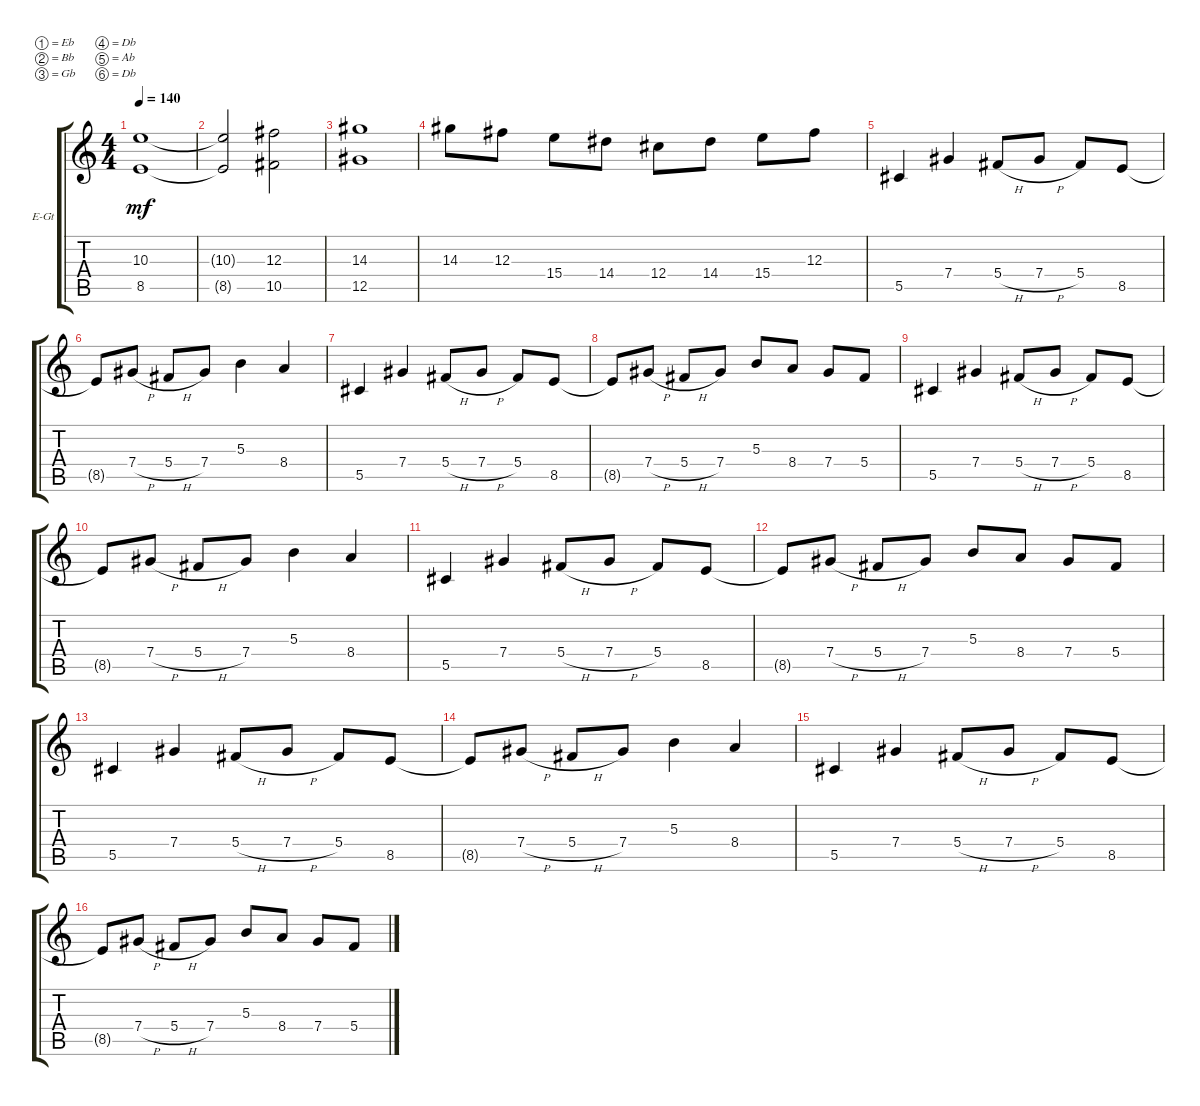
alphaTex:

\defaultSystemsLayout 4
\bracketExtendMode groupsimilarinstruments
\firstSystemTrackNameOrientation horizontal
\otherSystemsTrackNameOrientation horizontal
\track ("Electric Guitar" "E-Gt") {instrument distortionguitar}
\staff {score tabs}
\tuning (Eb4 Bb3 Gb3 Db3 Ab2 Db2)
\ts (4 4)
\tempo 140
\clef g2
\ks c
(8.5 10.3).1{dy mf} |
(10.3{t} 8.5{t}).2 (10.5 12.3).2 |
(14.3 12.5).1 |
14.3.8 12.3.8 15.4.8 14.4.8 12.4.8 14.4.8 15.4.8 12.3.8 |
5.5.4 7.4.4 5.4{h}.8 7.4{h}.8 5.4.8 8.5.8 |
8.5{t}.8 7.4{h}.8 5.4{h}.8 7.4.8 5.3.4 8.4.4 |
5.5.4 7.4.4 5.4{h}.8 7.4{h}.8 5.4.8 8.5.8 |
8.5{t}.8 7.4{h}.8 5.4{h}.8 7.4.8 5.3.8 8.4.8 7.4.8 5.4.8 |
5.5.4 7.4.4 5.4{h}.8 7.4{h}.8 5.4.8 8.5.8 |
8.5{t}.8 7.4{h}.8 5.4{h}.8 7.4.8 5.3.4 8.4.4 |
5.5.4 7.4.4 5.4{h}.8 7.4{h}.8 5.4.8 8.5.8 |
8.5{t}.8 7.4{h}.8 5.4{h}.8 7.4.8 5.3.8 8.4.8 7.4.8 5.4.8 |
5.5.4 7.4.4 5.4{h}.8 7.4{h}.8 5.4.8 8.5.8 |
8.5{t}.8 7.4{h}.8 5.4{h}.8 7.4.8 5.3.4 8.4.4 |
5.5.4 7.4.4 5.4{h}.8 7.4{h}.8 5.4.8 8.5.8 |
8.5{t}.8 7.4{h}.8 5.4{h}.8 7.4.8 5.3.8 8.4.8 7.4.8 5.4.8
